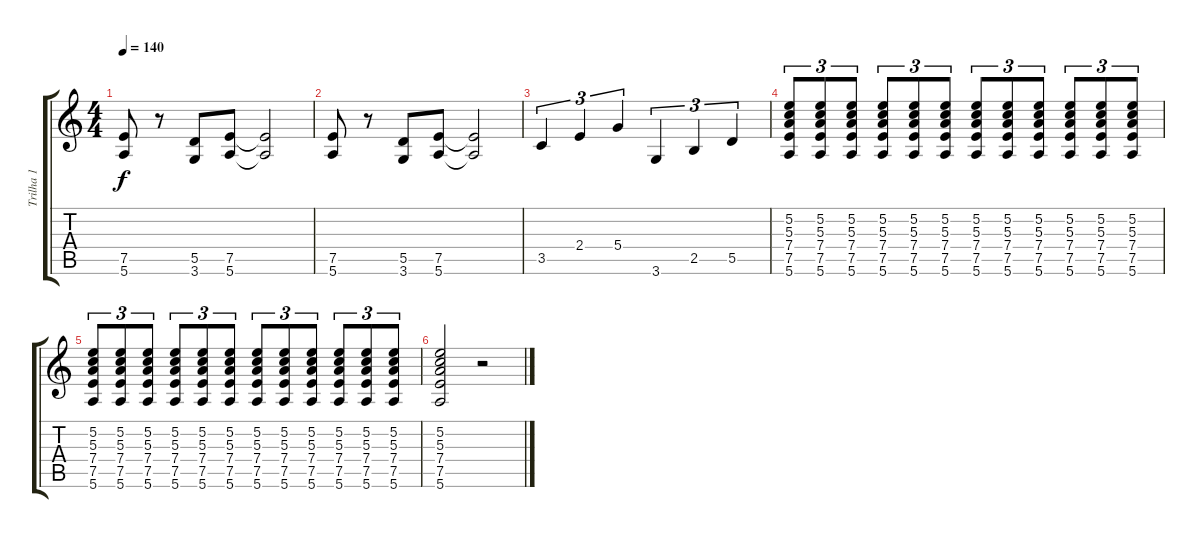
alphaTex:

\track ("Trilha 1" "Trilha 1") {instrument distortionguitar}
\staff {score tabs}
\tuning (E4 B3 G3 D3 A2 E2) {hide}
\ts (4 4)
\tempo 140
\clef g2
\ks c
(7.5 5.6).8{dy f} r.8 (5.5 3.6).8 (7.5 5.6).8 (7.5{t} 5.6{t}).2 |
(7.5 5.6).8 r.8 (5.5 3.6).8 (7.5 5.6).8 (7.5{t} 5.6{t}).2 |
3.5.4{tu (3 2)} 2.4.4{tu (3 2)} 5.4.4{tu (3 2)} 3.6.4{tu (3 2)} 2.5.4{tu (3 2)} 5.5.4{tu (3 2)} |
(5.2 5.3 7.4 7.5 5.6).8{tu (3 2)} (5.2 5.3 7.4 7.5 5.6).8{tu (3 2)} (5.2 5.3 7.4 7.5 5.6).8{tu (3 2)} (5.2 5.3 7.4 7.5 5.6).8{tu (3 2)} (5.2 5.3 7.4 7.5 5.6).8{tu (3 2)} (5.2 5.3 7.4 7.5 5.6).8{tu (3 2)} (5.2 5.3 7.4 7.5 5.6).8{tu (3 2)} (5.2 5.3 7.4 7.5 5.6).8{tu (3 2)} (5.2 5.3 7.4 7.5 5.6).8{tu (3 2)} (5.2 5.3 7.4 7.5 5.6).8{tu (3 2)} (5.2 5.3 7.4 7.5 5.6).8{tu (3 2)} (5.2 5.3 7.4 7.5 5.6).8{tu (3 2)} |
(5.2 5.3 7.4 7.5 5.6).8{tu (3 2)} (5.2 5.3 7.4 7.5 5.6).8{tu (3 2)} (5.2 5.3 7.4 7.5 5.6).8{tu (3 2)} (5.2 5.3 7.4 7.5 5.6).8{tu (3 2)} (5.2 5.3 7.4 7.5 5.6).8{tu (3 2)} (5.2 5.3 7.4 7.5 5.6).8{tu (3 2)} (5.2 5.3 7.4 7.5 5.6).8{tu (3 2)} (5.2 5.3 7.4 7.5 5.6).8{tu (3 2)} (5.2 5.3 7.4 7.5 5.6).8{tu (3 2)} (5.2 5.3 7.4 7.5 5.6).8{tu (3 2)} (5.2 5.3 7.4 7.5 5.6).8{tu (3 2)} (5.2 5.3 7.4 7.5 5.6).8{tu (3 2)} |
(5.2 5.3 7.4 7.5 5.6).2 r.2
